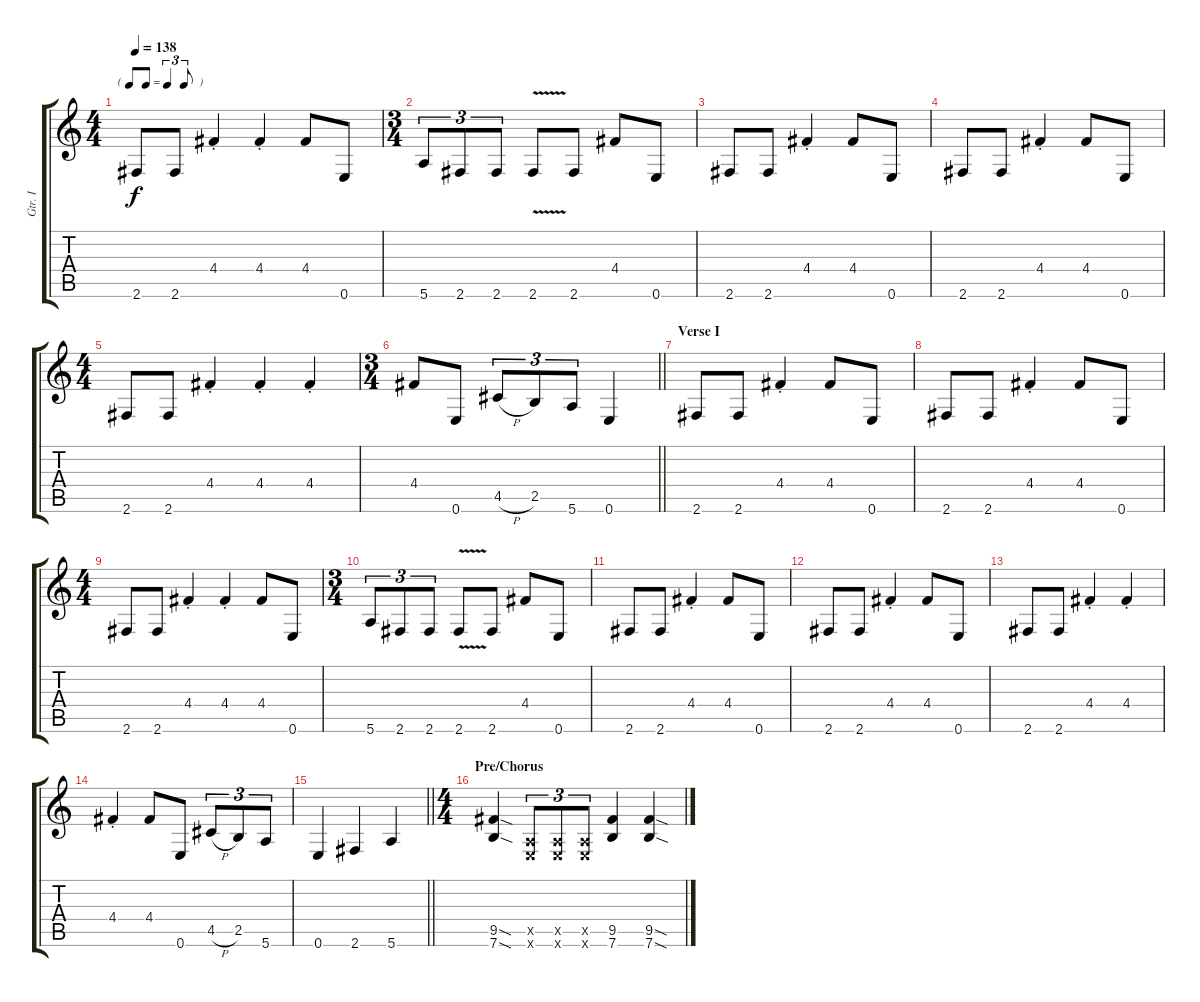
\track ("Gtr. I" "Gtr. I") {instrument distortionguitar}
\staff {score tabs}
\tuning (E4 B3 G3 D3 A2 E2) {hide}
\ts (4 4)
\tf triplet8th
\tempo 138
\clef g2
\ks c
2.6.8{dy f} 2.6.8 4.4{st}.4 4.4{st}.4 4.4.8 0.6.8 |
\ts (3 4)
5.6.8{tu (3 2)} 2.6.8{tu (3 2)} 2.6.8{tu (3 2)} 2.6{v}.8 2.6.8 4.4.8 0.6.8 |
2.6.8 2.6.8 4.4{st}.4 4.4.8 0.6.8 |
2.6.8 2.6.8 4.4{st}.4 4.4.8 0.6.8 |
\ts (4 4)
2.6.8 2.6.8 4.4{st}.4 4.4{st}.4 4.4{st}.4 |
\ts (3 4)
\barLineRight lightlight
4.4.8 0.6.8 4.5{h}.8{tu (3 2)} 2.5.8{tu (3 2)} 5.6.8{tu (3 2)} 0.6.4 |
\section ("" "Verse I")
2.6.8 2.6.8 4.4{st}.4 4.4.8 0.6.8 |
2.6.8 2.6.8 4.4{st}.4 4.4.8 0.6.8 |
\ts (4 4)
2.6.8 2.6.8 4.4{st}.4 4.4{st}.4 4.4.8 0.6.8 |
\ts (3 4)
5.6.8{tu (3 2)} 2.6.8{tu (3 2)} 2.6.8{tu (3 2)} 2.6{v}.8 2.6.8 4.4.8 0.6.8 |
2.6.8 2.6.8 4.4{st}.4 4.4.8 0.6.8 |
2.6.8 2.6.8 4.4{st}.4 4.4.8 0.6.8 |
2.6.8 2.6.8 4.4{st}.4 4.4{st}.4 |
4.4{st}.4 4.4.8 0.6.8 4.5{h}.8{tu (3 2)} 2.5.8{tu (3 2)} 5.6.8{tu (3 2)} |
\barLineRight lightlight
0.6.4 2.6.4 5.6.4 |
\ts (4 4)
\section ("" "Pre/Chorus")
(9.5{sod} 7.6{sod}).4 (0.5{x} 0.6{x}).8{tu (3 2)} (0.5{x} 0.6{x}).8{tu (3 2)} (0.5{x} 0.6{x}).8{tu (3 2)} (9.5 7.6).4 (9.5{sod} 7.6{sod}).4
